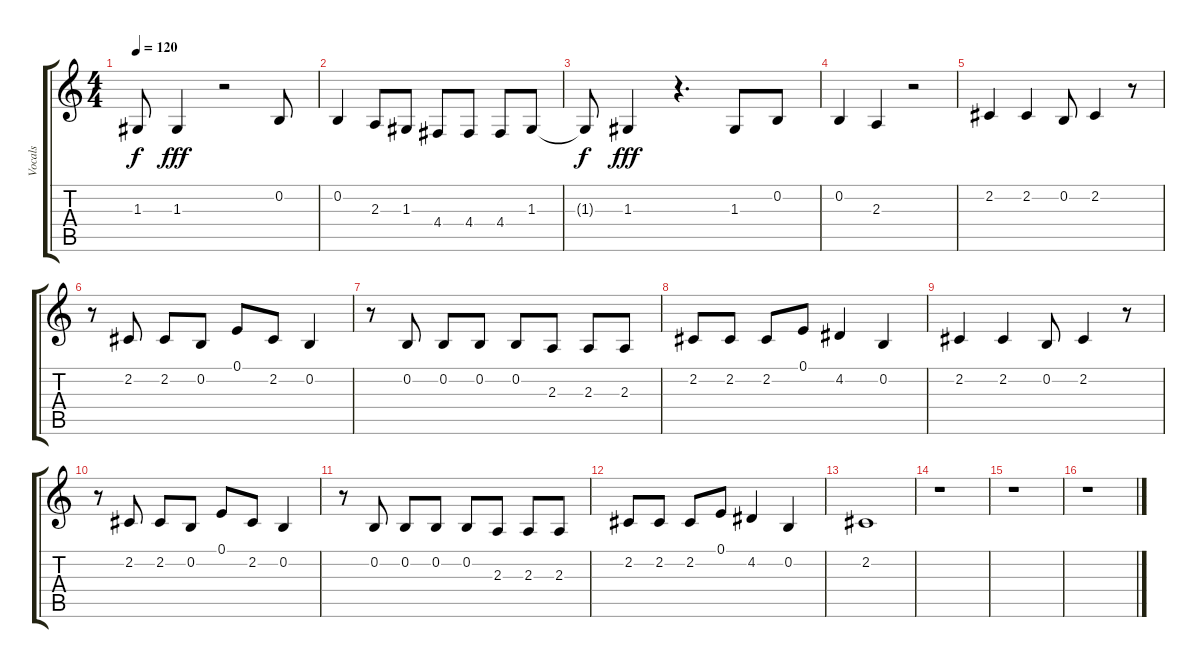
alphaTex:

\track ("Vocals" "Vocals") {instrument tenorsax}
\staff {score tabs}
\tuning (E4 B3 G3 D3 A2 E2) {hide}
\ts (4 4)
\tempo 120
\clef g2
\ks c
1.3{t}.8{dy f} 1.3.4{dy fff} r.2 0.2.8 |
0.2.4 2.3.8 1.3.8 4.4.8 4.4.8 4.4.8 1.3.8 |
1.3{t}.8{dy f} 1.3.4{dy fff} r.4{d} 1.3.8 0.2.8 |
0.2.4 2.3.4 r.2 |
2.2.4 2.2.4 0.2.8 2.2.4 r.8 |
r.8 2.2.8 2.2.8 0.2.8 0.1.8 2.2.8 0.2.4 |
r.8 0.2.8 0.2.8 0.2.8 0.2.8 2.3.8 2.3.8 2.3.8 |
2.2.8 2.2.8 2.2.8 0.1.8 4.2.4 0.2.4 |
2.2.4 2.2.4 0.2.8 2.2.4 r.8 |
r.8 2.2.8 2.2.8 0.2.8 0.1.8 2.2.8 0.2.4 |
r.8 0.2.8 0.2.8 0.2.8 0.2.8 2.3.8 2.3.8 2.3.8 |
2.2.8 2.2.8 2.2.8 0.1.8 4.2.4 0.2.4 |
2.2.1 |
r.1 |
r.1 |
r.1
